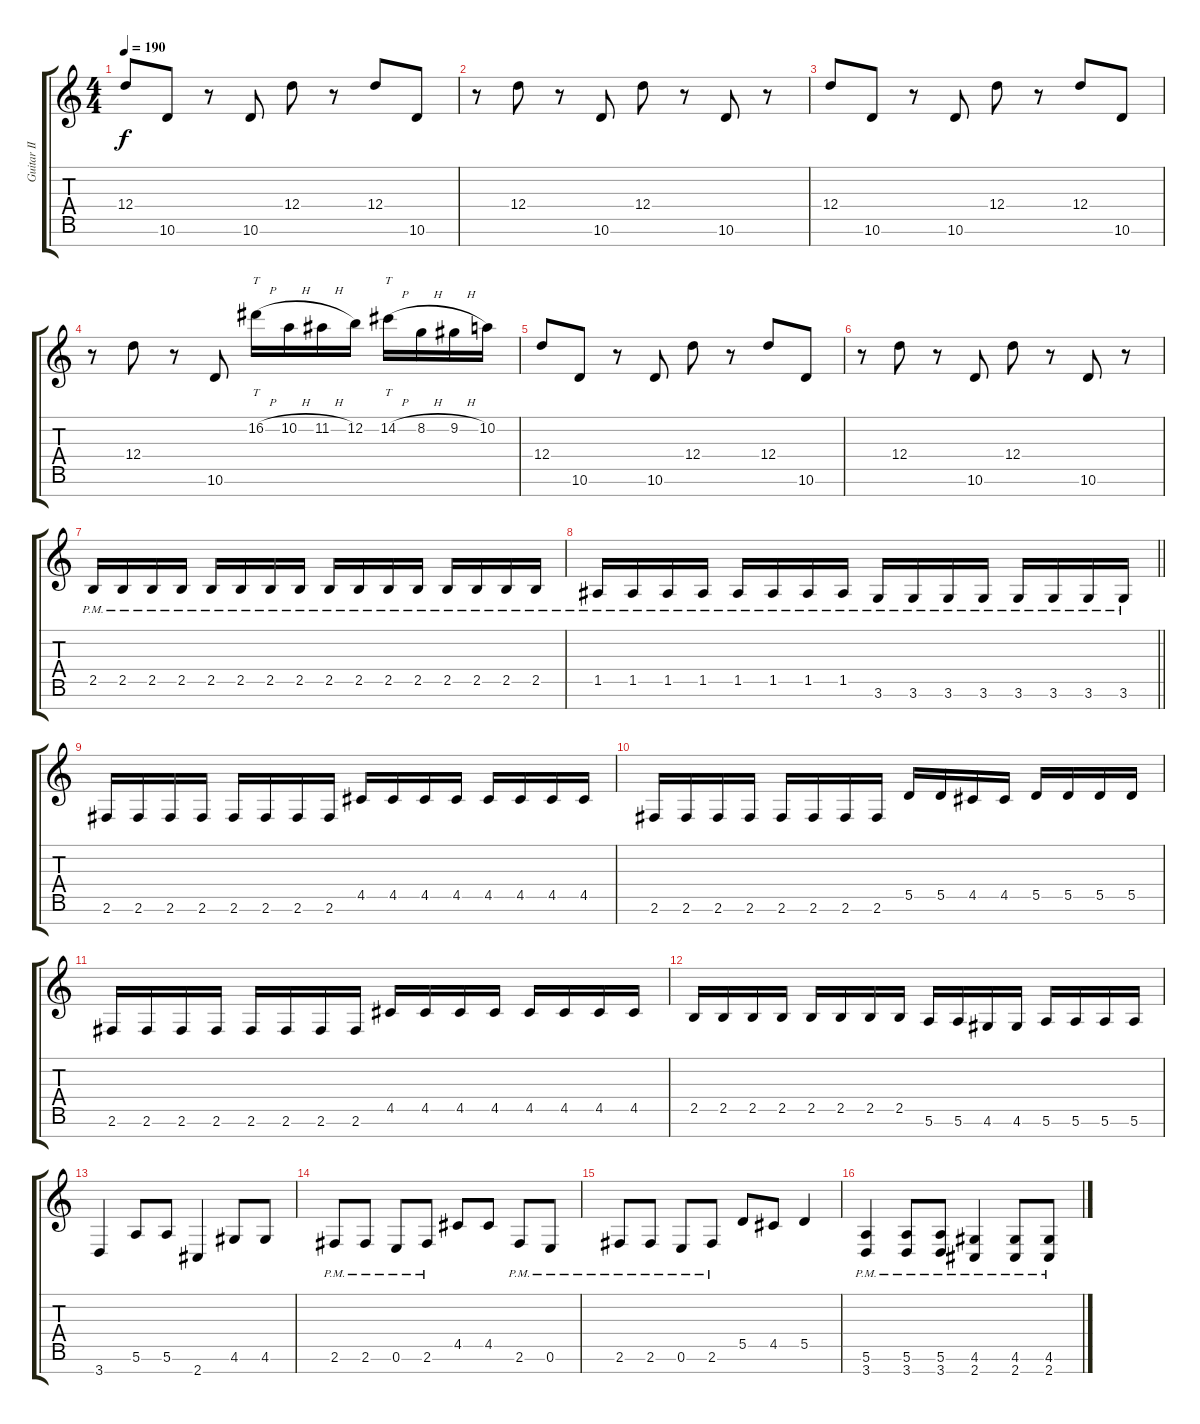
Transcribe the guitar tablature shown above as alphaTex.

\track ("Guitar II" "Guitar II") {instrument distortionguitar}
\staff {score tabs}
\tuning (E4 B3 G3 D3 A2 E2 B1) {hide}
\ts (4 4)
\tempo 190
\clef g2
\ks c
12.4.8{dy f} 10.6.8 r.8 10.6.8 12.4.8 r.8 12.4.8 10.6.8 |
r.8 12.4.8 r.8 10.6.8 12.4.8 r.8 10.6.8 r.8 |
12.4.8 10.6.8 r.8 10.6.8 12.4.8 r.8 12.4.8 10.6.8 |
r.8 12.4.8 r.8 10.6.8 16.2{h}.16{tt} 10.2{h}.16 11.2{h}.16 12.2.16 14.2{h}.16{tt} 8.2{h}.16 9.2{h}.16 10.2.16 |
12.4.8 10.6.8 r.8 10.6.8 12.4.8 r.8 12.4.8 10.6.8 |
r.8 12.4.8 r.8 10.6.8 12.4.8 r.8 10.6.8 r.8 |
2.5{pm}.16 2.5{pm}.16 2.5{pm}.16 2.5{pm}.16 2.5{pm}.16 2.5{pm}.16 2.5{pm}.16 2.5{pm}.16 2.5{pm}.16 2.5{pm}.16 2.5{pm}.16 2.5{pm}.16 2.5{pm}.16 2.5{pm}.16 2.5{pm}.16 2.5{pm}.16 |
\barLineRight lightlight
1.5{pm}.16 1.5{pm}.16 1.5{pm}.16 1.5{pm}.16 1.5{pm}.16 1.5{pm}.16 1.5{pm}.16 1.5{pm}.16 3.6{pm}.16 3.6{pm}.16 3.6{pm}.16 3.6{pm}.16 3.6{pm}.16 3.6{pm}.16 3.6{pm}.16 3.6{pm}.16 |
\section ("" "")
2.6.16 2.6.16 2.6.16 2.6.16 2.6.16 2.6.16 2.6.16 2.6.16 4.5.16 4.5.16 4.5.16 4.5.16 4.5.16 4.5.16 4.5.16 4.5.16 |
2.6.16 2.6.16 2.6.16 2.6.16 2.6.16 2.6.16 2.6.16 2.6.16 5.5.16 5.5.16 4.5.16 4.5.16 5.5.16 5.5.16 5.5.16 5.5.16 |
2.6.16 2.6.16 2.6.16 2.6.16 2.6.16 2.6.16 2.6.16 2.6.16 4.5.16 4.5.16 4.5.16 4.5.16 4.5.16 4.5.16 4.5.16 4.5.16 |
2.5.16 2.5.16 2.5.16 2.5.16 2.5.16 2.5.16 2.5.16 2.5.16 5.6.16 5.6.16 4.6.16 4.6.16 5.6.16 5.6.16 5.6.16 5.6.16 |
3.7.4 5.6.8 5.6.8 2.7.4 4.6.8 4.6.8 |
2.6{pm}.8 2.6{pm}.8 0.6{pm}.8 2.6{pm}.8 4.5.8 4.5.8 2.6{pm}.8 0.6{pm}.8 |
2.6{pm}.8 2.6{pm}.8 0.6{pm}.8 2.6{pm}.8 5.5.8 4.5.8 5.5.4 |
(5.6{pm} 3.7{pm}).4 (5.6{pm} 3.7{pm}).8 (5.6{pm} 3.7{pm}).8 (4.6{pm} 2.7{pm}).4 (4.6{pm} 2.7{pm}).8 (4.6{pm} 2.7{pm}).8
